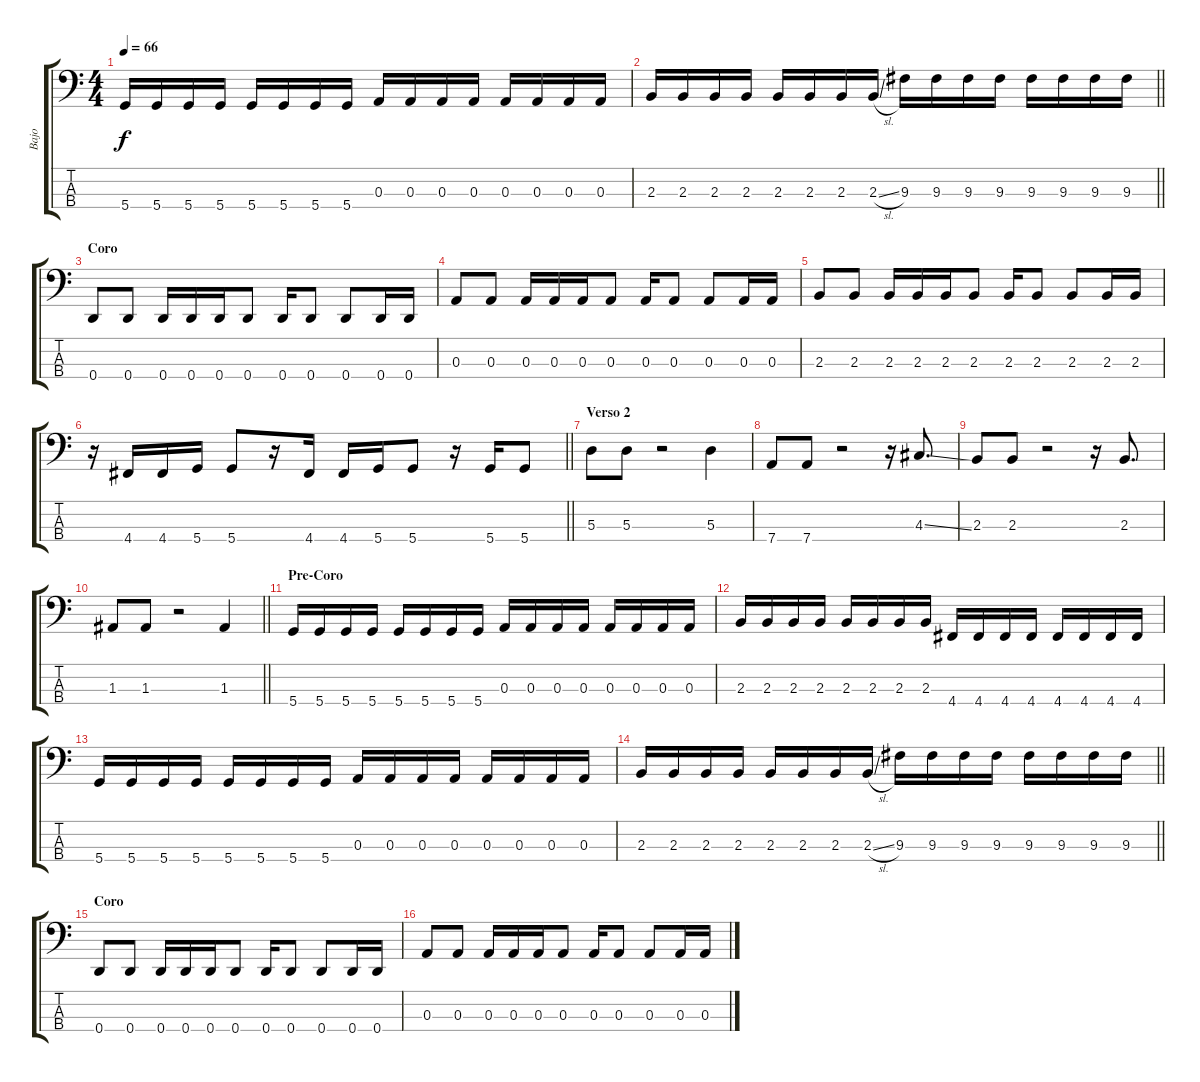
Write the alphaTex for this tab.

\track ("Bajo" "Bajo") {instrument electricbassfinger}
\staff {score tabs}
\tuning (G2 D2 A1 D1) {hide}
\ts (4 4)
\tempo 66
\clef f4
\ks c
5.4.16{dy f} 5.4.16 5.4.16 5.4.16 5.4.16 5.4.16 5.4.16 5.4.16 0.3.16 0.3.16 0.3.16 0.3.16 0.3.16 0.3.16 0.3.16 0.3.16 |
\barLineRight lightlight
2.3.16 2.3.16 2.3.16 2.3.16 2.3.16 2.3.16 2.3.16 2.3{sl}.16 9.3.16 9.3.16 9.3.16 9.3.16 9.3.16 9.3.16 9.3.16 9.3.16 |
\section ("" "Coro")
0.4.8 0.4.8 0.4.16 0.4.16 0.4.16 0.4.8 0.4.16 0.4.8 0.4.8 0.4.16 0.4.16 |
0.3.8 0.3.8 0.3.16 0.3.16 0.3.16 0.3.8 0.3.16 0.3.8 0.3.8 0.3.16 0.3.16 |
2.3.8 2.3.8 2.3.16 2.3.16 2.3.16 2.3.8 2.3.16 2.3.8 2.3.8 2.3.16 2.3.16 |
\barLineRight lightlight
r.16 4.4.16 4.4.16 5.4.16 5.4.8 r.16 4.4.16 4.4.16 5.4.16 5.4.8 r.16 5.4.16 5.4.8 |
\section ("" "Verso 2")
5.3.8 5.3.8 r.2 5.3.4 |
7.4.8 7.4.8 r.2 r.16 4.3{ss}.8{d} |
2.3.8 2.3.8 r.2 r.16 2.3.8{d} |
\barLineRight lightlight
1.3.8 1.3.8 r.2 1.3.4 |
\section ("" "Pre-Coro")
5.4.16 5.4.16 5.4.16 5.4.16 5.4.16 5.4.16 5.4.16 5.4.16 0.3.16 0.3.16 0.3.16 0.3.16 0.3.16 0.3.16 0.3.16 0.3.16 |
2.3.16 2.3.16 2.3.16 2.3.16 2.3.16 2.3.16 2.3.16 2.3.16 4.4.16 4.4.16 4.4.16 4.4.16 4.4.16 4.4.16 4.4.16 4.4.16 |
5.4.16 5.4.16 5.4.16 5.4.16 5.4.16 5.4.16 5.4.16 5.4.16 0.3.16 0.3.16 0.3.16 0.3.16 0.3.16 0.3.16 0.3.16 0.3.16 |
\barLineRight lightlight
2.3.16 2.3.16 2.3.16 2.3.16 2.3.16 2.3.16 2.3.16 2.3{sl}.16 9.3.16 9.3.16 9.3.16 9.3.16 9.3.16 9.3.16 9.3.16 9.3.16 |
\section ("" "Coro")
0.4.8 0.4.8 0.4.16 0.4.16 0.4.16 0.4.8 0.4.16 0.4.8 0.4.8 0.4.16 0.4.16 |
0.3.8 0.3.8 0.3.16 0.3.16 0.3.16 0.3.8 0.3.16 0.3.8 0.3.8 0.3.16 0.3.16
